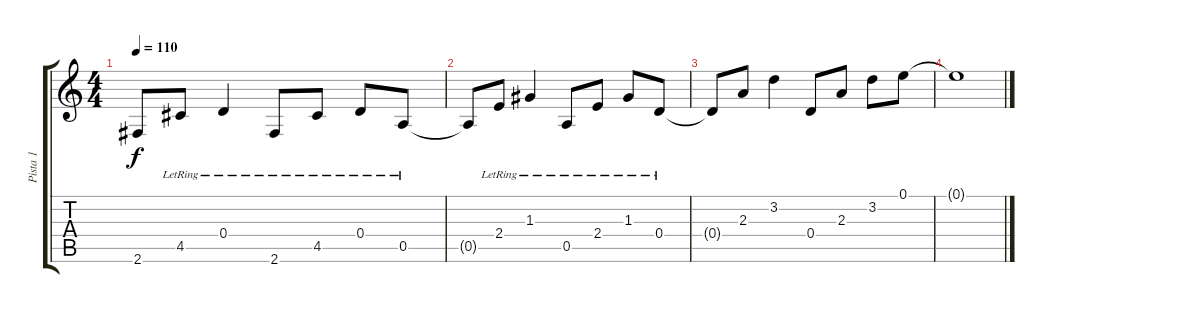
\track ("Pista 1" "Pista 1") {instrument acousticguitarsteel}
\staff {score tabs}
\tuning (E4 B3 G3 D3 A2 E2) {hide}
\ts (4 4)
\tempo 110
\clef g2
\ks c
2.6{t}.8{dy f} 4.5{lr}.8 0.4{lr}.4 2.6{lr}.8 4.5{lr}.8 0.4{lr}.8 0.5{lr}.8 |
0.5{t}.8 2.4{lr}.8 1.3{lr}.4 0.5{lr}.8 2.4{lr}.8 1.3{lr}.8 0.4{lr}.8 |
0.4{t}.8 2.3.8 3.2.4 0.4.8 2.3.8 3.2.8 0.1.8 |
0.1{t}.1
